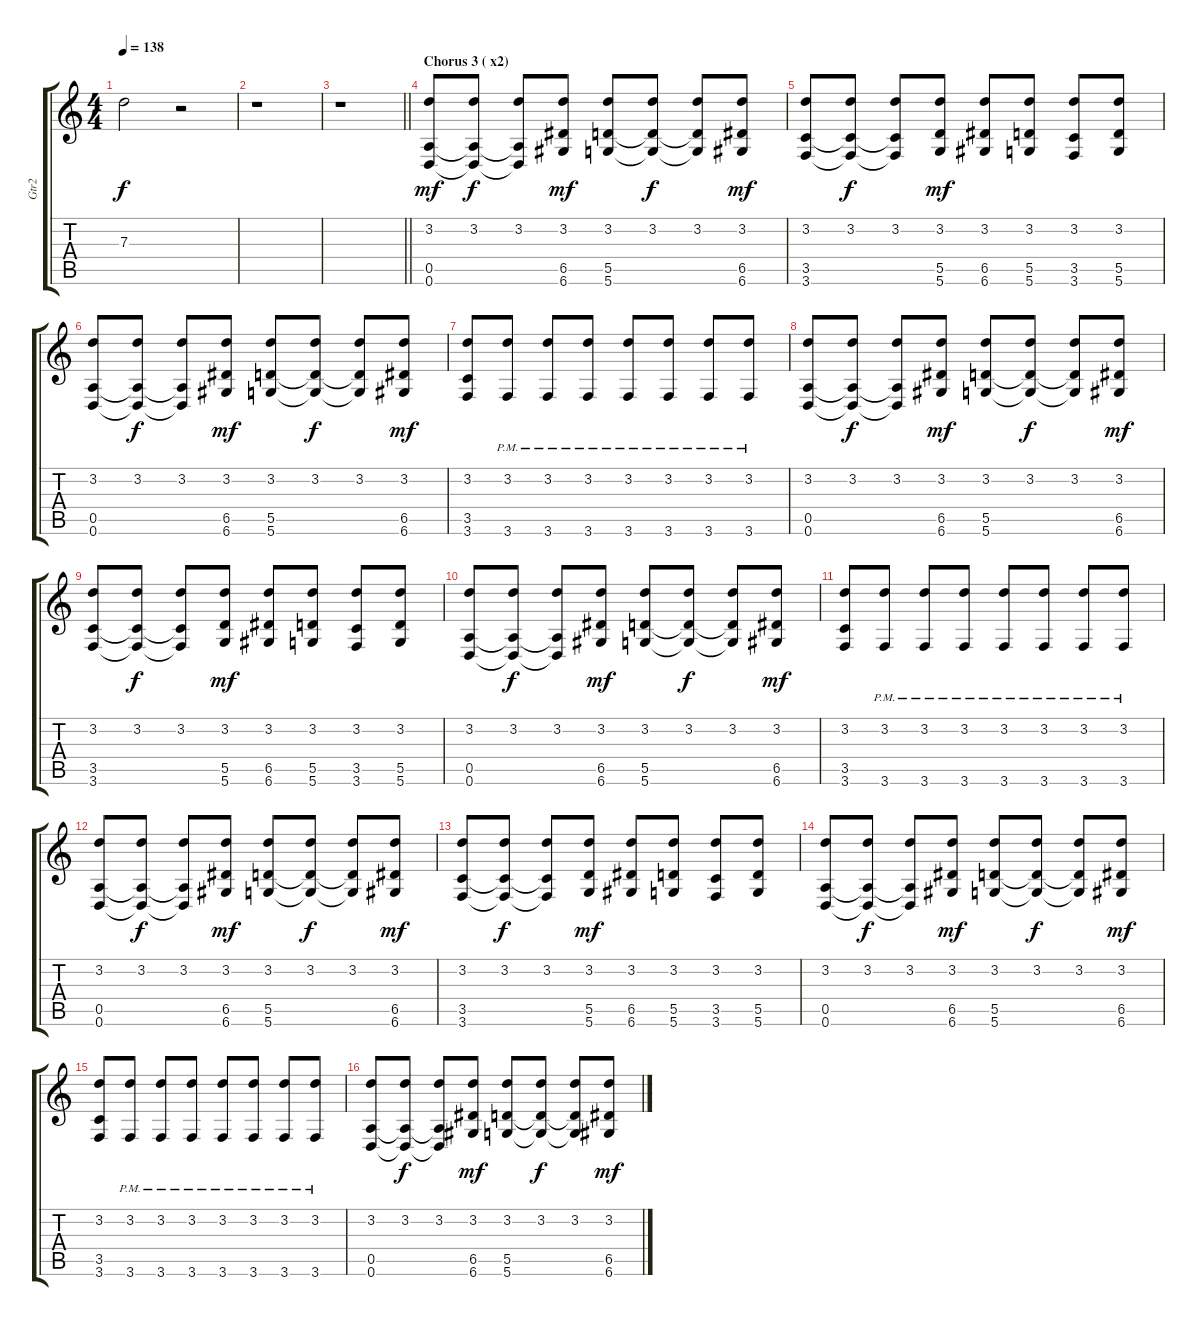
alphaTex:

\track ("Gtr2" "Gtr2") {instrument distortionguitar}
\staff {score tabs}
\tuning (E4 B3 G3 D3 A2 D2) {hide}
\ts (4 4)
\tempo 138
\clef g2
\ks c
7.3{t}.2{dy f} r.2 |
r.1 |
\barLineRight lightlight
r.1 |
\section ("" "Chorus 3 ( x2)")
(3.2 0.5 0.6).8{dy mf volume 8 instrument distortionguitar} (3.2 0.5{t} 0.6{t}).8{dy f} (3.2 0.5{t} 0.6{t}).8 (3.2 6.5 6.6).8{dy mf} (3.2 5.5 5.6).8 (3.2 5.5{t} 5.6{t}).8{dy f} (3.2 5.5{t} 5.6{t}).8 (3.2 6.5 6.6).8{dy mf} |
(3.2 3.5 3.6).8 (3.2 3.5{t} 3.6{t}).8{dy f} (3.2 3.5{t} 3.6{t}).8 (3.2 5.5 5.6).8{dy mf} (3.2 6.5 6.6).8 (3.2 5.5 5.6).8 (3.2 3.5 3.6).8 (3.2 5.5 5.6).8 |
(3.2 0.5 0.6).8 (3.2 0.5{t} 0.6{t}).8{dy f} (3.2 0.5{t} 0.6{t}).8 (3.2 6.5 6.6).8{dy mf} (3.2 5.5 5.6).8 (3.2 5.5{t} 5.6{t}).8{dy f} (3.2 5.5{t} 5.6{t}).8 (3.2 6.5 6.6).8{dy mf} |
(3.2 3.5 3.6).8 (3.2 3.6{pm}).8 (3.2 3.6{pm}).8 (3.2 3.6{pm}).8 (3.2 3.6{pm}).8 (3.2 3.6{pm}).8 (3.2 3.6{pm}).8 (3.2 3.6{pm}).8 |
(3.2 0.5 0.6).8{volume 8 instrument distortionguitar} (3.2 0.5{t} 0.6{t}).8{dy f} (3.2 0.5{t} 0.6{t}).8 (3.2 6.5 6.6).8{dy mf} (3.2 5.5 5.6).8 (3.2 5.5{t} 5.6{t}).8{dy f} (3.2 5.5{t} 5.6{t}).8 (3.2 6.5 6.6).8{dy mf} |
(3.2 3.5 3.6).8 (3.2 3.5{t} 3.6{t}).8{dy f} (3.2 3.5{t} 3.6{t}).8 (3.2 5.5 5.6).8{dy mf} (3.2 6.5 6.6).8 (3.2 5.5 5.6).8 (3.2 3.5 3.6).8 (3.2 5.5 5.6).8 |
(3.2 0.5 0.6).8 (3.2 0.5{t} 0.6{t}).8{dy f} (3.2 0.5{t} 0.6{t}).8 (3.2 6.5 6.6).8{dy mf} (3.2 5.5 5.6).8 (3.2 5.5{t} 5.6{t}).8{dy f} (3.2 5.5{t} 5.6{t}).8 (3.2 6.5 6.6).8{dy mf} |
(3.2 3.5 3.6).8 (3.2 3.6{pm}).8 (3.2 3.6{pm}).8 (3.2 3.6{pm}).8 (3.2 3.6{pm}).8 (3.2 3.6{pm}).8 (3.2 3.6{pm}).8 (3.2 3.6{pm}).8 |
(3.2 0.5 0.6).8{volume 8 instrument distortionguitar} (3.2 0.5{t} 0.6{t}).8{dy f} (3.2 0.5{t} 0.6{t}).8 (3.2 6.5 6.6).8{dy mf} (3.2 5.5 5.6).8 (3.2 5.5{t} 5.6{t}).8{dy f} (3.2 5.5{t} 5.6{t}).8 (3.2 6.5 6.6).8{dy mf} |
(3.2 3.5 3.6).8 (3.2 3.5{t} 3.6{t}).8{dy f} (3.2 3.5{t} 3.6{t}).8 (3.2 5.5 5.6).8{dy mf} (3.2 6.5 6.6).8 (3.2 5.5 5.6).8 (3.2 3.5 3.6).8 (3.2 5.5 5.6).8 |
(3.2 0.5 0.6).8 (3.2 0.5{t} 0.6{t}).8{dy f} (3.2 0.5{t} 0.6{t}).8 (3.2 6.5 6.6).8{dy mf} (3.2 5.5 5.6).8 (3.2 5.5{t} 5.6{t}).8{dy f} (3.2 5.5{t} 5.6{t}).8 (3.2 6.5 6.6).8{dy mf} |
(3.2 3.5 3.6).8 (3.2 3.6{pm}).8 (3.2 3.6{pm}).8 (3.2 3.6{pm}).8 (3.2 3.6{pm}).8 (3.2 3.6{pm}).8 (3.2 3.6{pm}).8 (3.2 3.6{pm}).8 |
(3.2 0.5 0.6).8{volume 8 instrument distortionguitar} (3.2 0.5{t} 0.6{t}).8{dy f} (3.2 0.5{t} 0.6{t}).8 (3.2 6.5 6.6).8{dy mf} (3.2 5.5 5.6).8 (3.2 5.5{t} 5.6{t}).8{dy f} (3.2 5.5{t} 5.6{t}).8 (3.2 6.5 6.6).8{dy mf}
